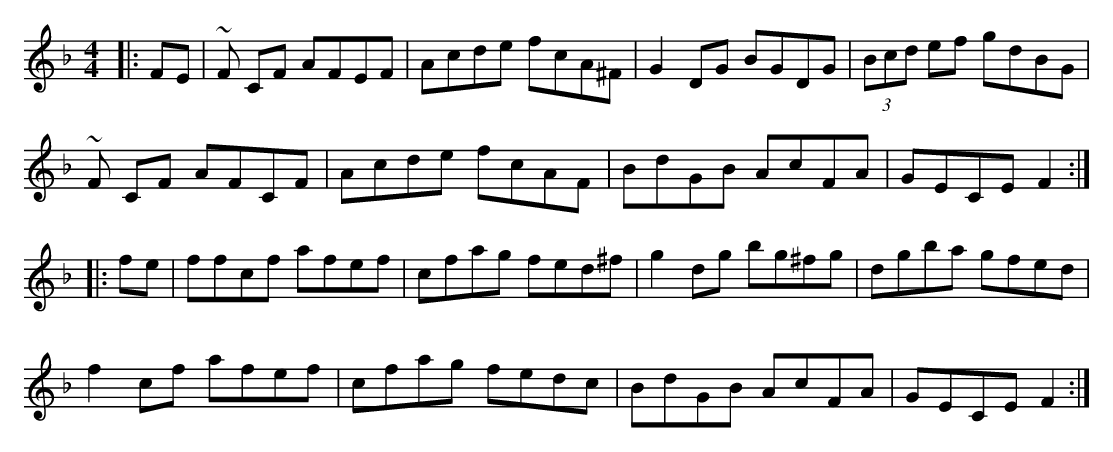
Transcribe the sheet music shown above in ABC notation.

X:1
M:4/4
K:F
|:FE|~F CF AFEF|Acde fcA^F|G2DG BGDG|(3Bcd ef gdBG|
~F CF AFCF|Acde fcAF|BdGB AcFA|GECE F2:|
|:fe|ffcf afef|cfag fed^f|g2 dg bg^fg|dgba gfed|
f2 cf afef|cfag fedc|BdGB AcFA|GECE F2:|
